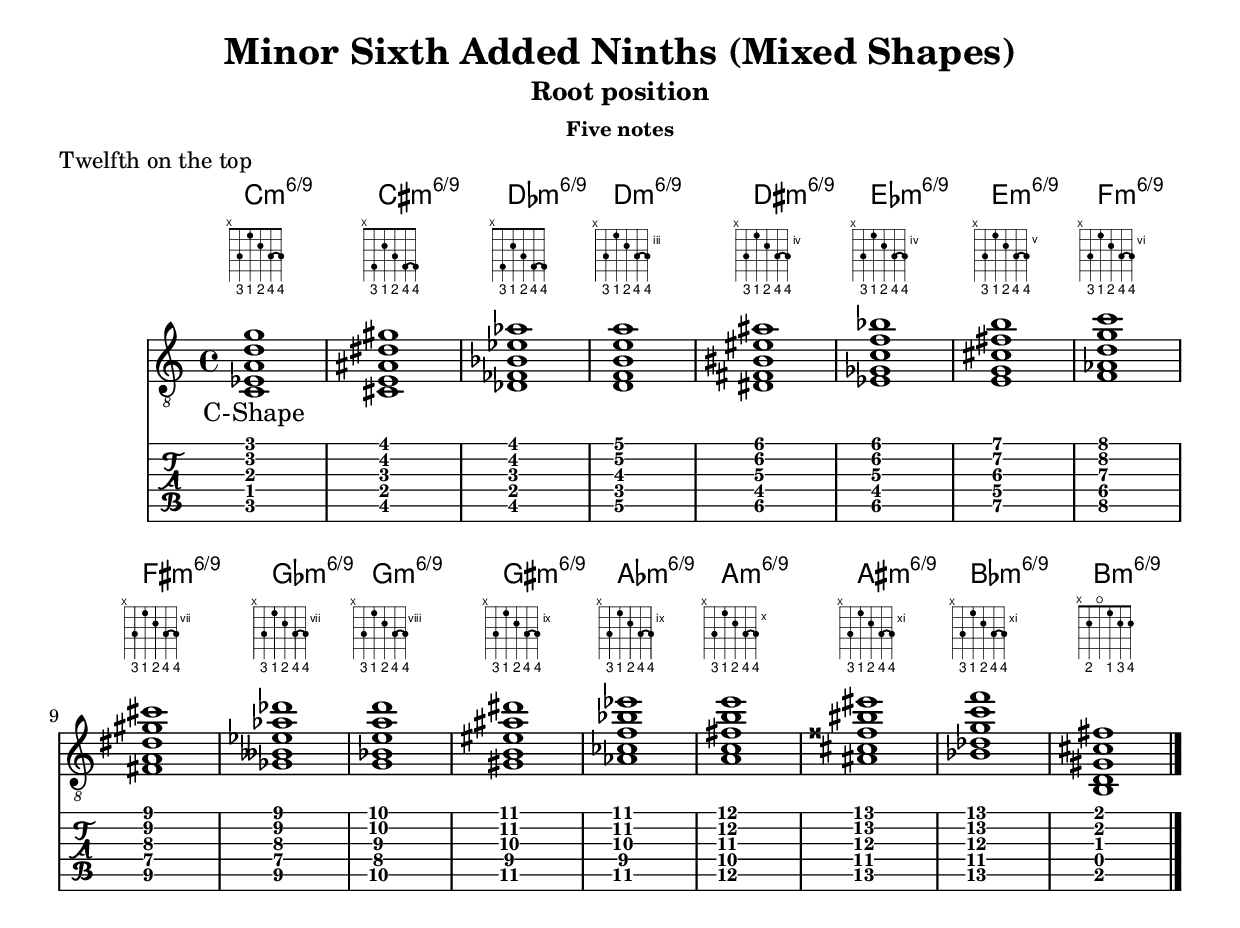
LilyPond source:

\version "2.19.15"
%\include "predefined-guitar-fretboards.ly"
\include "../c-shape.ly"
\include "../a-shape.ly"
\include "../g-shape.ly"
\include "../e-shape.ly"
\include "../d-shape.ly"
\include "../alt-shape.ly"

\layout {
   \context { %\Score
      %\override StringNumber.transparent = ##t
      \Voice
      \remove "New_fingering_engraver"
   }
}

\paper {
  print-all-headers = ##t
}

chExceptionMusic = {
  <c es a d' g'>1-\markup { "m"\super "6/9" }
}

chExceptions = #( append
  ( sequential-music-to-chord-exceptions chExceptionMusic #t)
  ignatzekExceptions)


%%%%%%%%%%%%%%%%%%%%%%%%%%%%%%%%%%%%%%%%%%%%%%%%%
%%%%%%%%%%% MINOR SIXTH ADDED NINTHS %%%%%%%%%%%%
%%%%%%%%%%%%%%%%%%%%%%%%%%%%%%%%%%%%%%%%%%%%%%%%%
minorsixthaddedninthsRootPositionFiveNotesTwelfthOnTopChordSymbols = \chordmode {
% * pentads
% ** minor sixth added ninths
% *** root position
% **** five notes
% ***** twelfth on the top
  %\cShape
  \repeat unfold 1 {
    \set chordNameExceptions = #chExceptions
    c1:1.3-.6.9.12
    cis1:1.3-.6.9.12
    des1:1.3-.6.9.12
    d1:1.3-.6.9.12
    dis1:1.3-.6.9.12 
    es1:1.3-.6.9.12
    e1:1.3-.6.9.12
    f1:1.3-.6.9.12
    fis1:1.3-.6.9.12 
    ges1:1.3-.6.9.12
    g1:1.3-.6.9.12
    gis1:1.3-.6.9.12 
    as1:1.3-.6.9.12
    a1:1.3-.6.9.12
    ais1:1.3-.6.9.12 
    bes1:1.3-.6.9.12
    b1:1.3-.6.9.12
  }
}

minorsixthaddedninthsRootPositionFiveNotesTwelfthOnTopShapes = \lyricmode {
% * pentads
% ** minorsixthaddedninths
% *** root position
% **** five notes
% ***** twelfth on the top
  \repeat unfold 1 {
    C-Shape \repeat unfold 16 { \skip1 }
  }
}

minorsixthaddedninthsRootPositionFiveNotesTwelfthOnTop = \chordmode {
% * pentads
% ** minorsixthaddedninths
% *** root position
% **** five notes
% ***** twelfth on the top
  \cShape
  c,:1.3-.6.9.12
  cis,:1.3-.6.9.12
  des,:1.3-.6.9.12
  d,:1.3-.6.9.12
  dis,:1.3-.6.9.12
  es,:1.3-.6.9.12
  e,:1.3-.6.9.12
  f,:1.3-.6.9.12
  fis,:1.3-.6.9.12
  ges,:1.3-.6.9.12
  g,:1.3-.6.9.12
  gis,:1.3-.6.9.12
  as,:1.3-.6.9.12
  a,:1.3-.6.9.12
  ais,:1.3-.6.9.12
  bes,:1.3-.6.9.12
  b,,:1.3-.6.9.12
  \bar "|."
}

%%%%%%%%%%%%%%%%%%%%%%%%%%%%%%%%%%%%%%%%%%%%%%%%%%
%%%%%%%%%%%%%%% SCORE DEFINITIONS %%%%%%%%%%%%%%%%
%%%%%%%%%%%%%%%%%%%%%%%%%%%%%%%%%%%%%%%%%%%%%%%%%%
%%{
  \score {
    <<
      \new ChordNames {
        \minorsixthaddedninthsRootPositionFiveNotesTwelfthOnTopChordSymbols
      }
      \new FretBoards {
        \minorsixthaddedninthsRootPositionFiveNotesTwelfthOnTop
      }
      \new Voice = "minorsixthaddedninths" {
        \clef "treble_8"
        \minorsixthaddedninthsRootPositionFiveNotesTwelfthOnTop
      }
      \new Lyrics \lyricsto "minorsixthaddedninths" {
        \minorsixthaddedninthsRootPositionFiveNotesTwelfthOnTopShapes
      }
      \new TabStaff {
        \minorsixthaddedninthsRootPositionFiveNotesTwelfthOnTop
      }
    >>
    \header {
      title = "Minor Sixth Added Ninths (Mixed Shapes)"
      subtitle = "Root position"
      subsubtitle = "Five notes"
      piece = "Twelfth on the top"
    }
  }
%}
